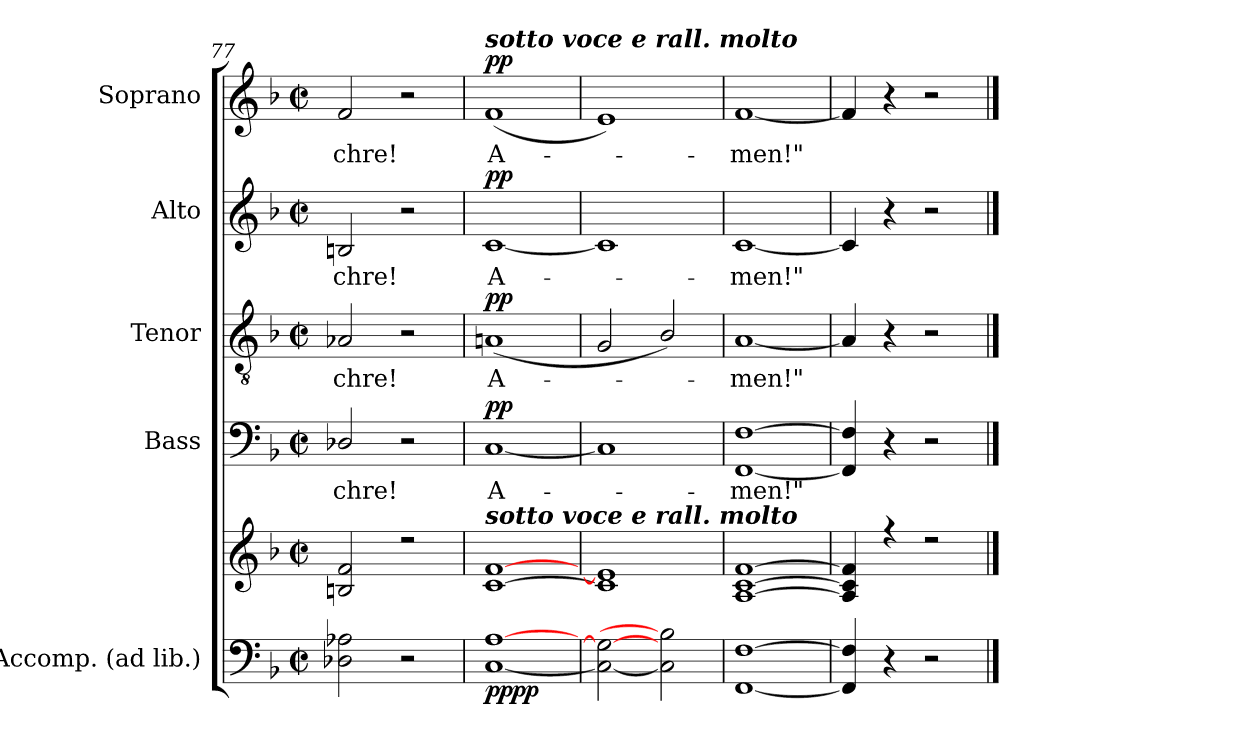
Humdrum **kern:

**kern	**kern	**dynam	**kern	**text	**dynam	**kern	**text	**dynam	**kern	**text	**dynam	**kern	**text	**dynam
*part5	*part5	*part5	*part4	*part4	*part4	*part3	*part3	*part3	*part2	*part2	*part2	*part1	*part1	*part1
*staff6	*staff5	*staff5/6	*staff4	*staff4	*staff4	*staff3	*staff3	*staff3	*staff2	*staff2	*staff2	*staff1	*staff1	*staff1
*I"Accomp. (ad lib.)	*	*	*I"Bass	*	*	*I"Tenor	*	*	*I"Alto	*	*	*I"Soprano	*	*
*	*	*	*I'B	*	*	*I'T	*	*	*I'A	*	*	*I'S	*	*
*clefF4	*clefG2	*	*clefF4	*	*	*clefGv2	*	*	*clefG2	*	*	*clefG2	*	*
*k[b-]	*k[b-]	*	*k[b-]	*	*	*k[b-]	*	*	*k[b-]	*	*	*k[b-]	*	*
*F:	*F:	*	*F:	*	*	*F:	*	*	*F:	*	*	*F:	*	*
*M2/2	*M2/2	*	*M2/2	*	*	*M2/2	*	*	*M2/2	*	*	*M2/2	*	*
*met(c|)	*met(c|)	*	*met(c|)	*	*	*met(c|)	*	*	*met(c|)	*	*	*met(c|)	*	*
=77	=77	=77	=77	=77	=77	=77	=77	=77	=77	=77	=77	=77	=77	=77
*	*^	*	*	*	*	*	*	*	*	*	*	*	*	*
!	!	!	!	!	!LO:LY:b	!	!	!LO:LY:b	!	!	!LO:LY:b	!	!	!LO:LY:b	!
2D-X\ 2A-X\	2Bn/ 2f/	1ryy	.	2D-X/	-chre!	.	2A-X	-chre!	.	2Bn	-chre!	.	2f	-chre!	.
2r	2r	.	.	2r	.	.	2r	.	.	2r	.	.	2r	.	.
=78	=78	=78	=78	=78	=78	=78	=78	=78	=78	=78	=78	=78	=78	=78	=78
!	!	!	!	!	!	!	!	!	!	!	!	!	!LO:TX:a:Bi:t=sotto voce e rall. molto	!	!
!	!LO:TX:a:Bi:t=sotto voce e rall. molto	!	!	!	!	!	!	!	!	!	!	!	!	!	!
!	!	!	!LO:DY:b=2	!	!LO:LY:b	!	!	!LO:LY:b	!	!	!LO:LY:b	!	!	!LO:LY:b	!
!	!	!	!LO:DY:n=1:b	!	!	!LO:DY:b	!	!	!LO:DY:b	!	!	!LO:DY:b	!	!	!LO:DY:b
[1C [1A	[1c/ [1f/	1ryy	pp pp	[1C	A-	pp	(<1An	A-	pp	[1c	A-	pp	(<1f	A-	pp
=79	=79	=79	=79	=79	=79	=79	=79	=79	=79	=79	=79	=79	=79	=79	=79
2C_ 2G_	1c/] 1e/]	1ryy	.	1C]	.	.	2G	.	.	1c]	.	.	1e)	.	.
2C] 2B-]	.	.	.	.	.	.	2B-/)	.	.	.	.	.	.	.	.
=80	=80	=80	=80	=80	=80	=80	=80	=80	=80	=80	=80	=80	=80	=80	=80
!	!	!	!	!	!LO:LY:b	!	!	!LO:LY:b	!	!	!LO:LY:b	!	!	!LO:LY:b	!
[1FF [1F	[1A/ [1c/ [1f/	1ryy	.	[1FF [1F	men!"	.	[1A	men!"	.	[1c	men!"	.	[1f	men!"	.
=81	=81	=81	=81	=81	=81	=81	=81	=81	=81	=81	=81	=81	=81	=81	=81
4FF] 4F]	4A/] 4c/] 4f/]	1ryy	.	4FF] 4F]	.	.	4A]	.	.	4c]	.	.	4f]	.	.
4r	4r	.	.	4r	.	.	4r	.	.	4r	.	.	4r	.	.
2r	2r	.	.	2r	.	.	2r	.	.	2r	.	.	2r	.	.
*	*v	*v	*	*	*	*	*	*	*	*	*	*	*	*	*
==	==	==	==	==	==	==	==	==	==	==	==	==	==	==
*-	*-	*-	*-	*-	*-	*-	*-	*-	*-	*-	*-	*-	*-	*-
